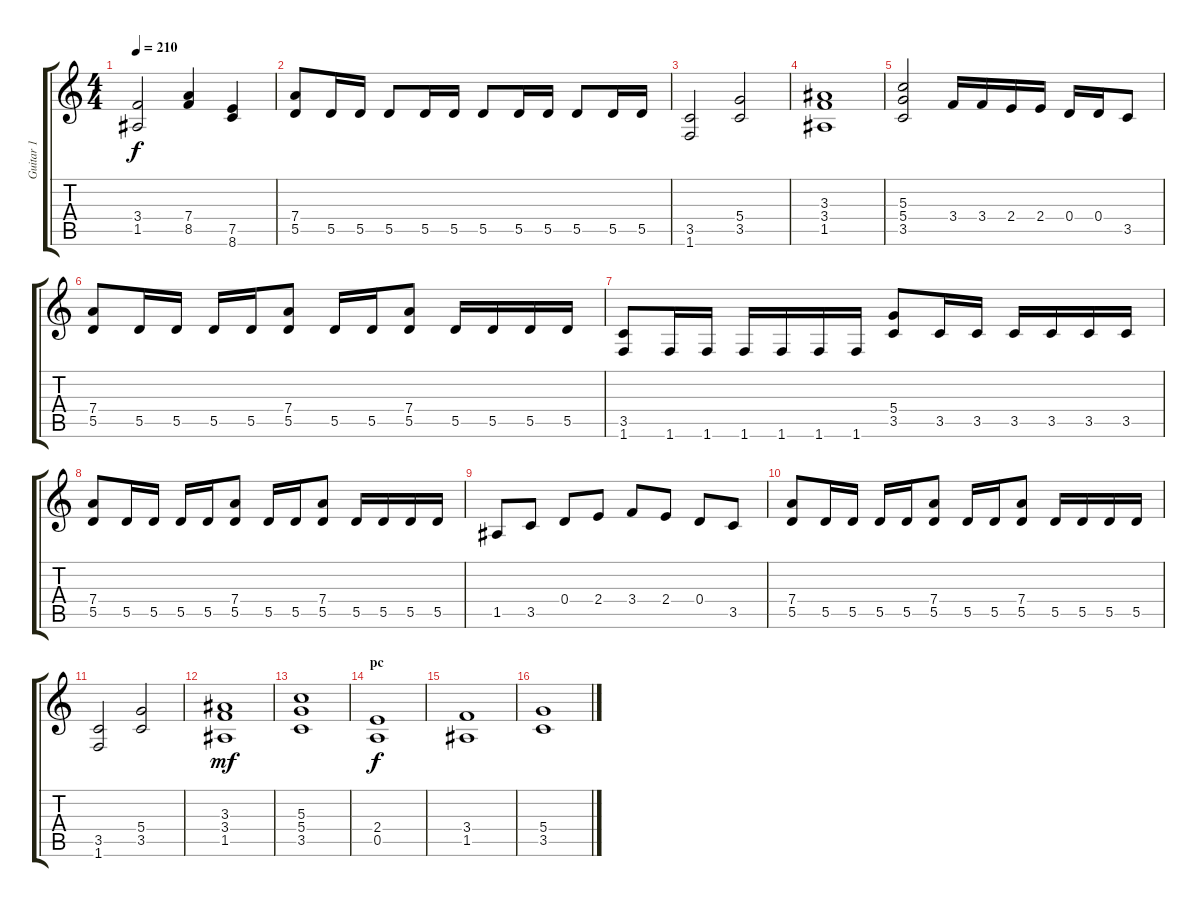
\track ("Guitar 1" "Guitar 1") {instrument distortionguitar}
\staff {score tabs}
\tuning (E4 B3 G3 D3 A2 E2) {hide}
\ts (4 4)
\tempo 210
\clef g2
\ks c
(3.4 1.5).2{dy f} (7.4 8.5).4 (7.5 8.6).4 |
(7.4 5.5).8 5.5.16 5.5.16 5.5.8 5.5.16 5.5.16 5.5.8 5.5.16 5.5.16 5.5.8 5.5.16 5.5.16 |
(3.5 1.6).2 (5.4 3.5).2 |
(3.3 3.4 1.5).1 |
(5.3 5.4 3.5).2 3.4.16 3.4.16 2.4.16 2.4.16 0.4.16 0.4.16 3.5.8 |
(7.4 5.5).8 5.5.16 5.5.16 5.5.16 5.5.16 (7.4 5.5).8 5.5.16 5.5.16 (7.4 5.5).8 5.5.16 5.5.16 5.5.16 5.5.16 |
(3.5 1.6).8 1.6.16 1.6.16 1.6.16 1.6.16 1.6.16 1.6.16 (5.4 3.5).8 3.5.16 3.5.16 3.5.16 3.5.16 3.5.16 3.5.16 |
(7.4 5.5).8 5.5.16 5.5.16 5.5.16 5.5.16 (7.4 5.5).8 5.5.16 5.5.16 (7.4 5.5).8 5.5.16 5.5.16 5.5.16 5.5.16 |
1.5.8 3.5.8 0.4.8 2.4.8 3.4.8 2.4.8 0.4.8 3.5.8 |
(7.4 5.5).8 5.5.16 5.5.16 5.5.16 5.5.16 (7.4 5.5).8 5.5.16 5.5.16 (7.4 5.5).8 5.5.16 5.5.16 5.5.16 5.5.16 |
(3.5 1.6).2 (5.4 3.5).2 |
(3.3 3.4 1.5).1{dy mf} |
(5.3 5.4 3.5).1 |
\section ("" "pc")
(2.4 0.5).1{dy f} |
(3.4 1.5).1 |
(5.4 3.5).1
